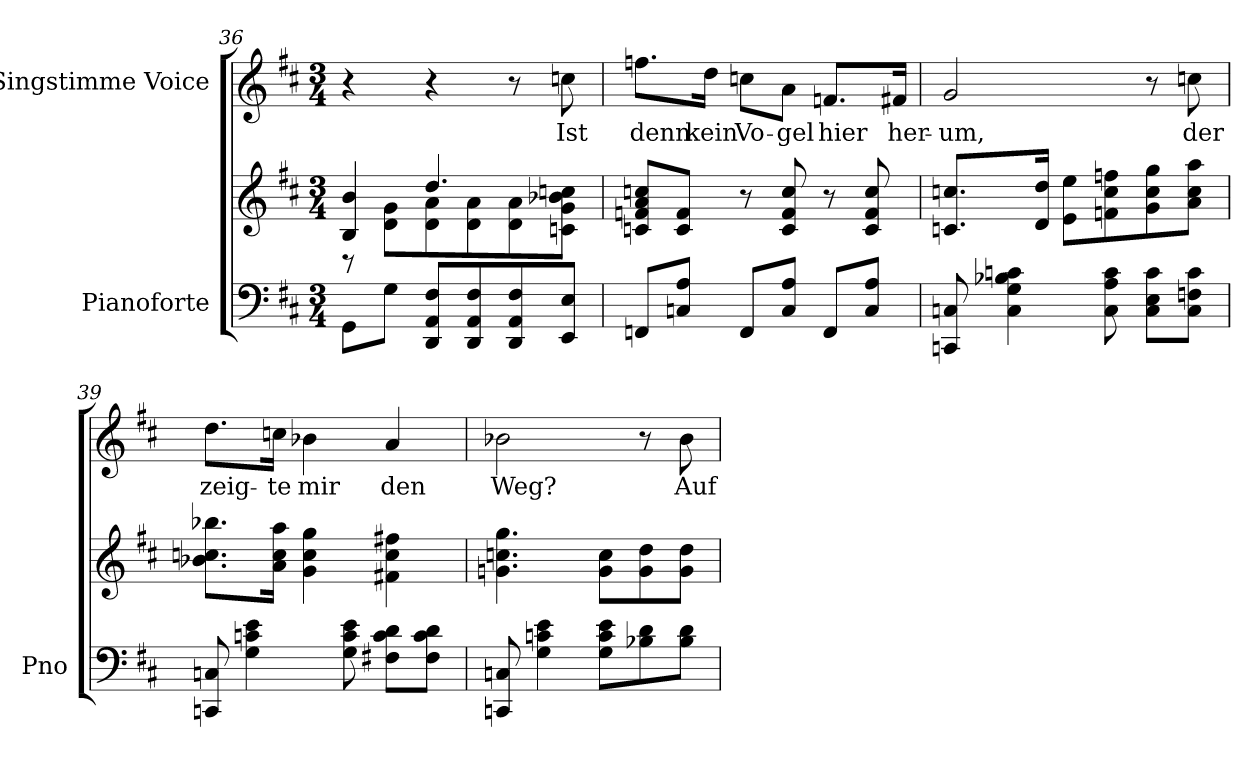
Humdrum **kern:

**kern	**kern	**kern	**text
*part2	*part2	*part1	*part1
*staff3	*staff2	*staff1	*staff1
*I"Pianoforte	*	*I"Singstimme Voice	*
*I'Pno	*	*	*
*clefF4	*clefG2	*clefG2	*
*k[f#c#]	*k[f#c#]	*k[f#c#]	*
*M3/4	*M3/4	*M3/4	*
=36	=36	=36	=36
*	*^	*	*
8GG\L	8rD	4B/ 4b/	4r	.
8G\J	8d\ 8g\L	.	.	.
8DD/ 8AA/ 8F#/L	8d\ 8a\	4.dd/	4r	.
8DD/ 8AA/ 8F#/	8d\ 8a\	.	.	.
8DD/ 8AA/ 8F#/	8d\ 8a\	.	8r	.
!	!	!	!	!LO:LY:b
8EE/ 8E/J	8cn\ 8g\ 8b-X\ 8ccn\J	8ryy	8ccn\	Ist
=37	=37	=37	=37	=37
!	!	!	!	!LO:LY:b
*	*v	*v	*	*
8FFn/L	8cn/ 8fn/ 8a/ 8ccn/L	8.ffn\L	denn
8Cn/ 8A/J	8c/ 8f/J	.	.
!	!	!	!LO:LY:b
.	.	16dd\Jk	kein
!	!	!	!LO:LY:b
8FF/L	8r	8ccn\L	Vo-
!	!	!	!LO:LY:b
8C/ 8A/J	8c/ 8f/ 8cc/	8a\J	-gel
!	!	!	!LO:LY:b
8FF/L	8r	8.fn/L	hier
8C/ 8A/J	8c/ 8f/ 8cc/	.	.
!	!	!	!LO:LY:b
.	.	16f#X/Jk	her-
=38	=38	=38	=38
!	!	!	!LO:LY:b
8CCn/ 8Cn/	8.cn/ 8.ccn/L	2g/	-um,
4C\ 4G\ 4B-X\ 4cn\	.	.	.
.	16d/ 16dd/Jk	.	.
.	8e\ 8ee\L	.	.
8C\ 8A\ 8c\	8fn\ 8cc\ 8ffn\	.	.
8C\ 8E\ 8c\L	8g\ 8cc\ 8gg\	8r	.
!	!	!	!LO:LY:b
8C\ 8Fn\ 8c\J	8a\ 8cc\ 8aa\J	8ccni\	der
=39	=39	=39	=39
!	!	!	!LO:LY:b
8CCn/ 8Cn/	8.b-X\ 8.ccn\ 8.bb-X\L	8.dd\L	zeig-
4G\ 4cn\ 4e\	.	.	.
!	!	!	!LO:LY:b
.	16a\ 16cc\ 16aa\Jk	16ccni\Jk	-te
!	!	!	!LO:LY:b
.	4g\ 4cc\ 4gg\	4b-X\	mir
8G\ 8c\ 8e\	.	.	.
!	!	!	!LO:LY:b
8F#X\ 8c\ 8d\L	4f#X\ 4cc\ 4ff#X\	4a/	den
8F#\ 8c\ 8d\J	.	.	.
!!LO:LB:g=z
=40	=40	=40	=40
!	!	!	!LO:LY:b
8CCn/ 8Cn/	4.gn\ 4.ccn\ 4.gg\	2b-X\	Weg?
4G\ 4cn\ 4e\	.	.	.
8G\ 8c\ 8e\L	8g\ 8cc\L	.	.
8B-X\ 8d\	8g\ 8dd\	8r	.
!	!	!	!LO:LY:b
8B-\ 8d\J	8g\ 8dd\J	8b-\	Auf
=	=	=	=
*-	*-	*-	*-
